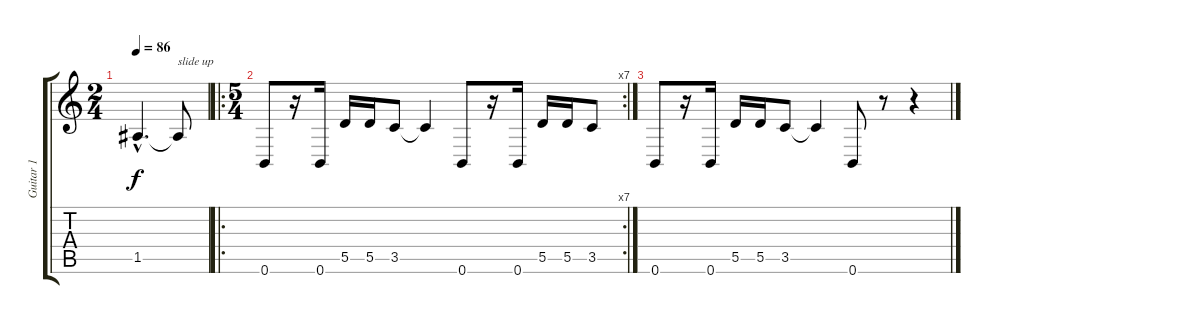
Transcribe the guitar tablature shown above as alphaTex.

\track ("Guitar 1" "Guitar 1") {instrument overdrivenguitar}
\staff {score tabs}
\tuning (E4 B3 G3 D3 A2 B1) {hide}
\ts (2 4)
\tempo 86
\clef g2
\ks c
1.5{hac t}.4{d dy f} 1.5{t}.8{txt "slide up"} |
\ro
\rc 7
\ts (5 4)
0.6.8 r.16 0.6.16 5.5.16 5.5.16 3.5.8 3.5{t}.4 0.6.8 r.16 0.6.16 5.5.16 5.5.16 3.5.8 |
0.6.8 r.16 0.6.16 5.5.16 5.5.16 3.5.8 3.5{t}.4 0.6.8 r.8 r.4
